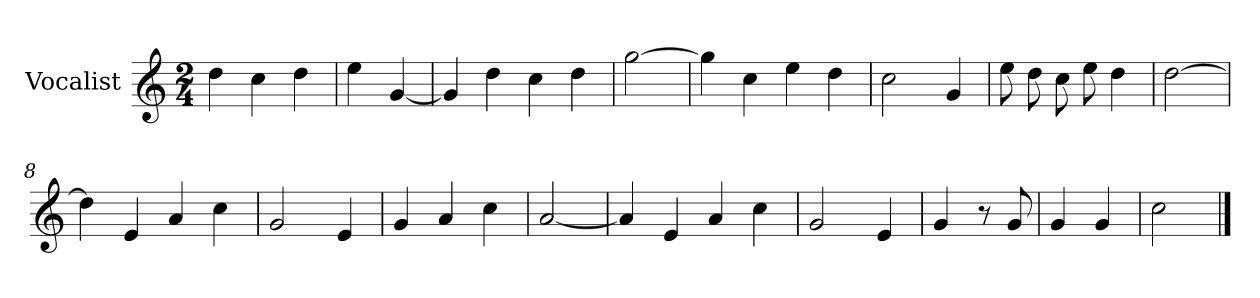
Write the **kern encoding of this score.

**kern
*part1
*staff1
*I"Vocalist
*k[]
*C:
*M2/4
=
4dd
4cc
4dd
=1
4ee
[4g
=2
4g]
4dd
4cc
4dd
=3
[2gg
=4
4gg]
4cc
4ee
4dd
=5
2cc
4g
=6
8ee
8dd
8cc
8ee
4dd
=7
[2dd
=8
4dd]
4e
4a
4cc
=9
2g
4e
=10
4g
4a
4cc
=11
[2a
=12
4a]
4e
4a
4cc
=13
2g
4e
=14
4g
8r
8g
=15
4g
4g
=16
2cc
==
*-
